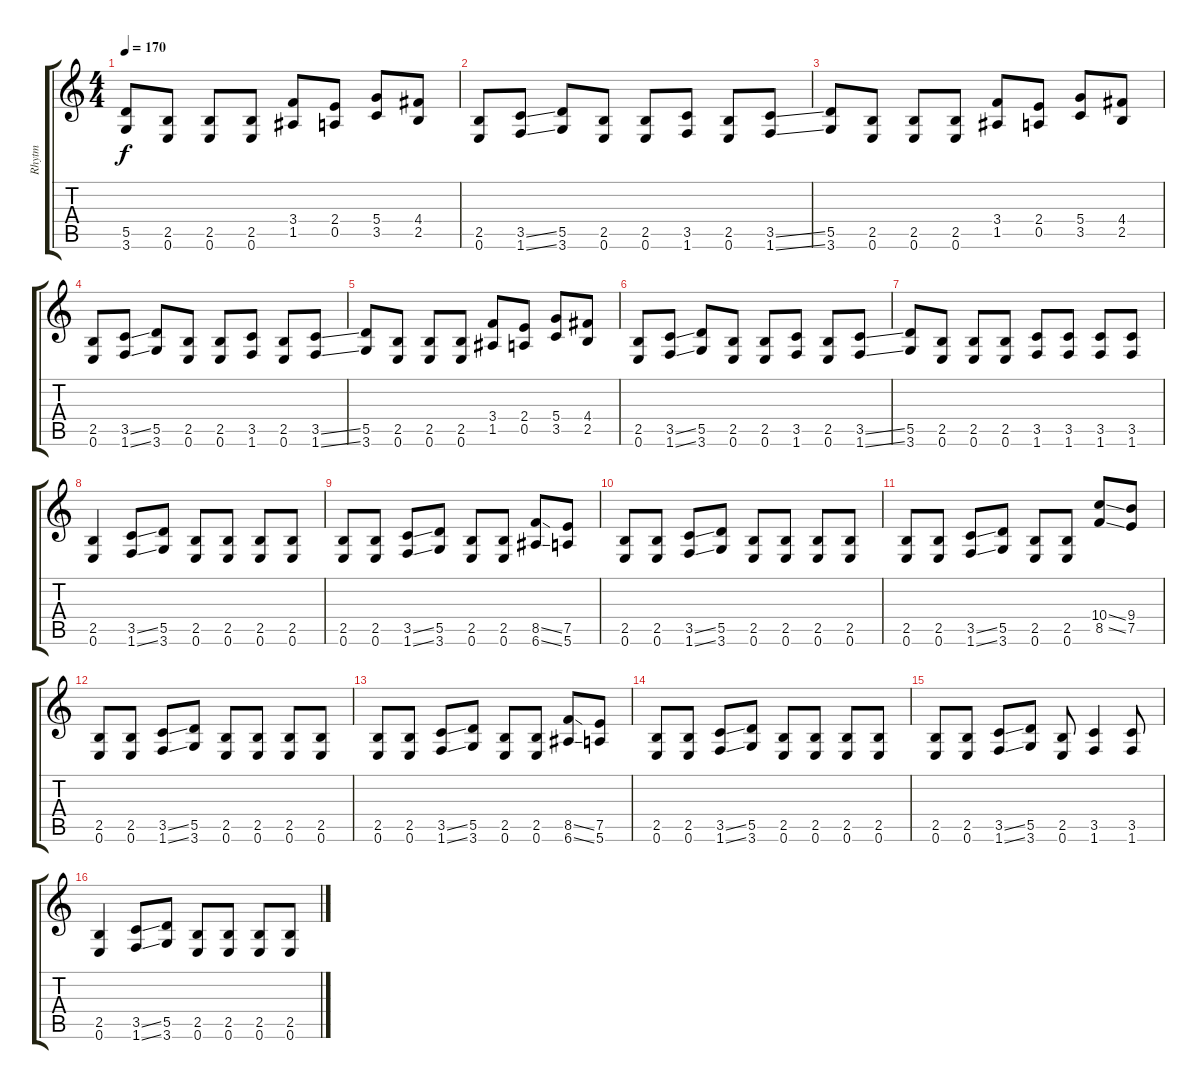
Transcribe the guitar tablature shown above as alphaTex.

\track ("Rhytm" "Rhytm") {instrument distortionguitar}
\staff {score tabs}
\tuning (E4 B3 G3 D3 A2 E2) {hide}
\ts (4 4)
\tempo 170
\clef g2
\ks c
(5.5 3.6).8{dy f} (2.5 0.6).8 (2.5 0.6).8 (2.5 0.6).8 (3.4 1.5).8 (2.4 0.5).8 (5.4 3.5).8 (4.4 2.5).8 |
(2.5 0.6).8 (3.5{ss} 1.6{ss}).8 (5.5 3.6).8 (2.5 0.6).8 (2.5 0.6).8 (3.5 1.6).8 (2.5 0.6).8 (3.5{ss} 1.6{ss}).8 |
(5.5 3.6).8 (2.5 0.6).8 (2.5 0.6).8 (2.5 0.6).8 (3.4 1.5).8 (2.4 0.5).8 (5.4 3.5).8 (4.4 2.5).8 |
(2.5 0.6).8 (3.5{ss} 1.6{ss}).8 (5.5 3.6).8 (2.5 0.6).8 (2.5 0.6).8 (3.5 1.6).8 (2.5 0.6).8 (3.5{ss} 1.6{ss}).8 |
(5.5 3.6).8 (2.5 0.6).8 (2.5 0.6).8 (2.5 0.6).8 (3.4 1.5).8 (2.4 0.5).8 (5.4 3.5).8 (4.4 2.5).8 |
(2.5 0.6).8 (3.5{ss} 1.6{ss}).8 (5.5 3.6).8 (2.5 0.6).8 (2.5 0.6).8 (3.5 1.6).8 (2.5 0.6).8 (3.5{ss} 1.6{ss}).8 |
(5.5 3.6).8 (2.5 0.6).8 (2.5 0.6).8 (2.5 0.6).8 (3.5 1.6).8 (3.5 1.6).8 (3.5 1.6).8 (3.5 1.6).8 |
(2.5 0.6).4 (3.5{ss} 1.6{ss}).8 (5.5 3.6).8 (2.5 0.6).8 (2.5 0.6).8 (2.5 0.6).8 (2.5 0.6).8 |
(2.5 0.6).8 (2.5 0.6).8 (3.5{ss} 1.6{ss}).8 (5.5 3.6).8 (2.5 0.6).8 (2.5 0.6).8 (8.5{ss} 6.6{ss}).8 (7.5 5.6).8 |
(2.5 0.6).8 (2.5 0.6).8 (3.5{ss} 1.6{ss}).8 (5.5 3.6).8 (2.5 0.6).8 (2.5 0.6).8 (2.5 0.6).8 (2.5 0.6).8 |
(2.5 0.6).8 (2.5 0.6).8 (3.5{ss} 1.6{ss}).8 (5.5 3.6).8 (2.5 0.6).8 (2.5 0.6).8 (10.4{ss} 8.5{ss}).8 (9.4 7.5).8 |
(2.5 0.6).8 (2.5 0.6).8 (3.5{ss} 1.6{ss}).8 (5.5 3.6).8 (2.5 0.6).8 (2.5 0.6).8 (2.5 0.6).8 (2.5 0.6).8 |
(2.5 0.6).8 (2.5 0.6).8 (3.5{ss} 1.6{ss}).8 (5.5 3.6).8 (2.5 0.6).8 (2.5 0.6).8 (8.5{ss} 6.6{ss}).8 (7.5 5.6).8 |
(2.5 0.6).8 (2.5 0.6).8 (3.5{ss} 1.6{ss}).8 (5.5 3.6).8 (2.5 0.6).8 (2.5 0.6).8 (2.5 0.6).8 (2.5 0.6).8 |
(2.5 0.6).8 (2.5 0.6).8 (3.5{ss} 1.6{ss}).8 (5.5 3.6).8 (2.5 0.6).8 (3.5 1.6).4 (3.5 1.6).8 |
(2.5 0.6).4 (3.5{ss} 1.6{ss}).8 (5.5 3.6).8 (2.5 0.6).8 (2.5 0.6).8 (2.5 0.6).8 (2.5 0.6).8
